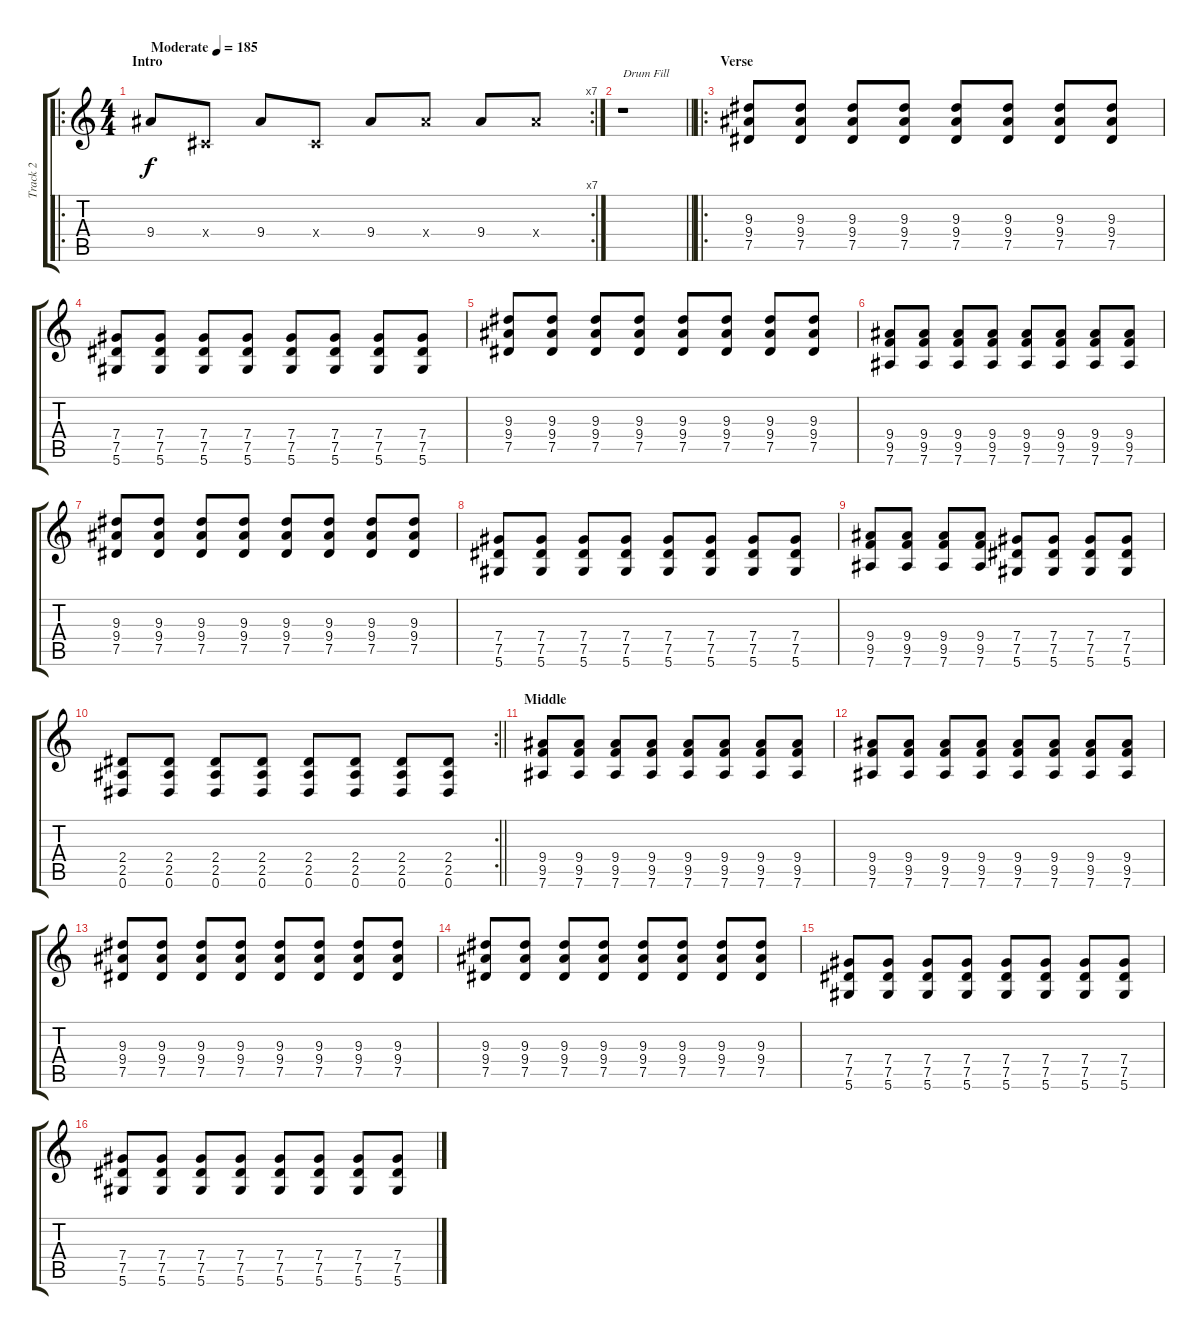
\track ("Track 2" "Track 2") {instrument distortionguitar}
\staff {score tabs}
\tuning (Eb4 Bb3 Gb3 Db3 Ab2 Eb2) {hide}
\ro
\rc 7
\ts (4 4)
\section ("" "Intro")
\tempo (185 "Moderate")
\clef g2
\ks c
9.4.8{dy f instrument distortionguitar} 0.4{x}.8 9.4.8 0.4{x}.8 9.4.8 9.4{x}.8 9.4.8 9.4{x}.8 |
\barLineRight lightlight
r.1{txt "Drum Fill"} |
\ro
\section ("" "Verse")
(9.3 9.4 7.5).8 (9.3 9.4 7.5).8 (9.3 9.4 7.5).8 (9.3 9.4 7.5).8 (9.3 9.4 7.5).8 (9.3 9.4 7.5).8 (9.3 9.4 7.5).8 (9.3 9.4 7.5).8 |
(7.4 7.5 5.6).8 (7.4 7.5 5.6).8 (7.4 7.5 5.6).8 (7.4 7.5 5.6).8 (7.4 7.5 5.6).8 (7.4 7.5 5.6).8 (7.4 7.5 5.6).8 (7.4 7.5 5.6).8 |
(9.3 9.4 7.5).8 (9.3 9.4 7.5).8 (9.3 9.4 7.5).8 (9.3 9.4 7.5).8 (9.3 9.4 7.5).8 (9.3 9.4 7.5).8 (9.3 9.4 7.5).8 (9.3 9.4 7.5).8 |
(9.4 9.5 7.6).8 (9.4 9.5 7.6).8 (9.4 9.5 7.6).8 (9.4 9.5 7.6).8 (9.4 9.5 7.6).8 (9.4 9.5 7.6).8 (9.4 9.5 7.6).8 (9.4 9.5 7.6).8 |
(9.3 9.4 7.5).8 (9.3 9.4 7.5).8 (9.3 9.4 7.5).8 (9.3 9.4 7.5).8 (9.3 9.4 7.5).8 (9.3 9.4 7.5).8 (9.3 9.4 7.5).8 (9.3 9.4 7.5).8 |
(7.4 7.5 5.6).8 (7.4 7.5 5.6).8 (7.4 7.5 5.6).8 (7.4 7.5 5.6).8 (7.4 7.5 5.6).8 (7.4 7.5 5.6).8 (7.4 7.5 5.6).8 (7.4 7.5 5.6).8 |
(9.4 9.5 7.6).8 (9.4 9.5 7.6).8 (9.4 9.5 7.6).8 (9.4 9.5 7.6).8 (7.4 7.5 5.6).8 (7.4 7.5 5.6).8 (7.4 7.5 5.6).8 (7.4 7.5 5.6).8 |
\rc 2
\barLineRight lightlight
(2.4 2.5 0.6).8 (2.4 2.5 0.6).8 (2.4 2.5 0.6).8 (2.4 2.5 0.6).8 (2.4 2.5 0.6).8 (2.4 2.5 0.6).8 (2.4 2.5 0.6).8 (2.4 2.5 0.6).8 |
\section ("" "Middle")
(9.4 9.5 7.6).8 (9.4 9.5 7.6).8 (9.4 9.5 7.6).8 (9.4 9.5 7.6).8 (9.4 9.5 7.6).8 (9.4 9.5 7.6).8 (9.4 9.5 7.6).8 (9.4 9.5 7.6).8 |
(9.4 9.5 7.6).8 (9.4 9.5 7.6).8 (9.4 9.5 7.6).8 (9.4 9.5 7.6).8 (9.4 9.5 7.6).8 (9.4 9.5 7.6).8 (9.4 9.5 7.6).8 (9.4 9.5 7.6).8 |
(9.3 9.4 7.5).8 (9.3 9.4 7.5).8 (9.3 9.4 7.5).8 (9.3 9.4 7.5).8 (9.3 9.4 7.5).8 (9.3 9.4 7.5).8 (9.3 9.4 7.5).8 (9.3 9.4 7.5).8 |
(9.3 9.4 7.5).8 (9.3 9.4 7.5).8 (9.3 9.4 7.5).8 (9.3 9.4 7.5).8 (9.3 9.4 7.5).8 (9.3 9.4 7.5).8 (9.3 9.4 7.5).8 (9.3 9.4 7.5).8 |
(7.4 7.5 5.6).8 (7.4 7.5 5.6).8 (7.4 7.5 5.6).8 (7.4 7.5 5.6).8 (7.4 7.5 5.6).8 (7.4 7.5 5.6).8 (7.4 7.5 5.6).8 (7.4 7.5 5.6).8 |
(7.4 7.5 5.6).8 (7.4 7.5 5.6).8 (7.4 7.5 5.6).8 (7.4 7.5 5.6).8 (7.4 7.5 5.6).8 (7.4 7.5 5.6).8 (7.4 7.5 5.6).8 (7.4 7.5 5.6).8
